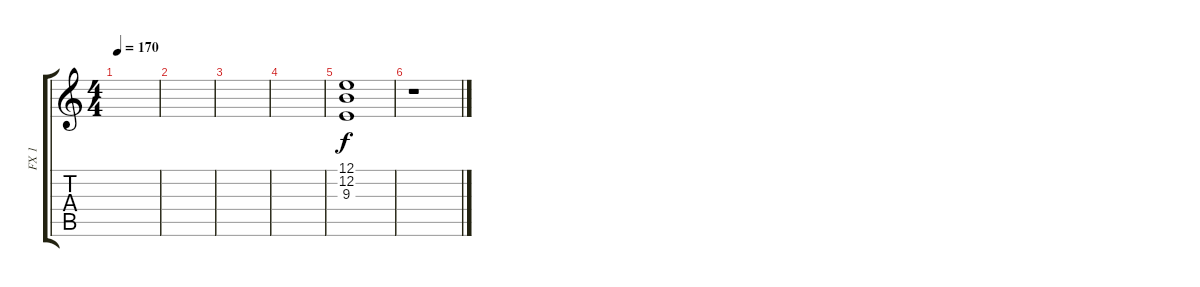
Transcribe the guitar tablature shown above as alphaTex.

\track ("FX 1" "FX 1") {instrument orchestrahit}
\staff {score tabs}
\tuning (E4 B3 G3 D3 A2 E2) {hide}
\ts (4 4)
\tempo 170
\clef g2
\ks c
|
|
|
|
(12.1 12.2 9.3).1{volume 13 instrument orchestrahit} |
r.1
